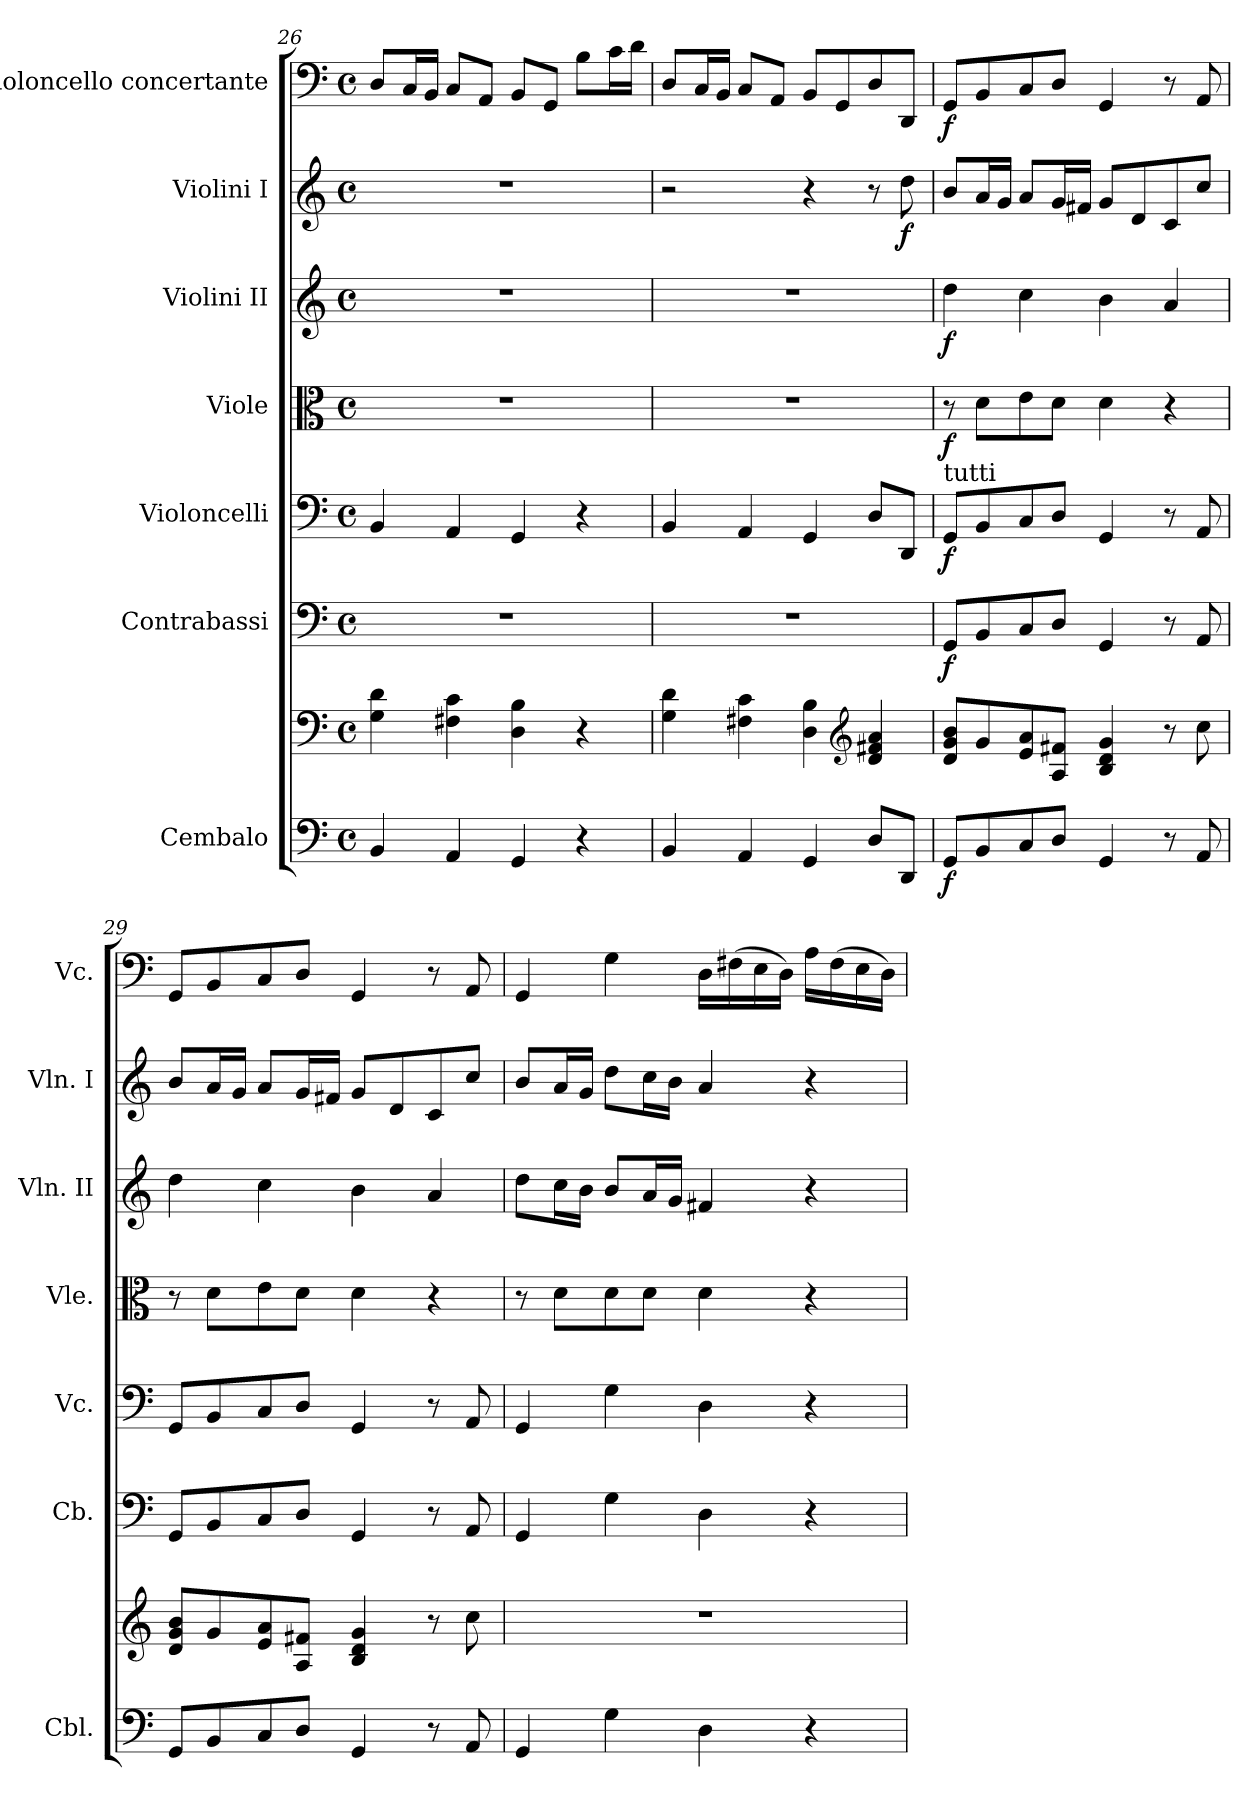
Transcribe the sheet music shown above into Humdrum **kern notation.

**kern	**kern	**dynam	**kern	**dynam	**kern	**dynam	**kern	**dynam	**kern	**dynam	**kern	**dynam	**kern	**dynam
*part7	*part7	*part7	*part6	*part6	*part5	*part5	*part4	*part4	*part3	*part3	*part2	*part2	*part1	*part1
*staff8	*staff7	*staff7/8	*staff6	*staff6	*staff5	*staff5	*staff4	*staff4	*staff3	*staff3	*staff2	*staff2	*staff1	*staff1
*I"Cembalo	*	*	*I"Contrabassi	*	*I"Violoncelli	*	*I"Viole	*	*I"Violini II	*	*I"Violini I	*	*I"Violoncello  concertante	*
*I'Cbl.	*	*	*I'Cb.	*	*I'Vc.	*	*I'Vle.	*	*I'Vln. II	*	*I'Vln. I	*	*I'Vc.	*
*clefF4	*clefF4	*	*clefF4	*	*clefF4	*	*clefC3	*	*clefG2	*	*clefG2	*	*clefF4	*
*	*	*	*ITrd7c12	*	*	*	*	*	*	*	*	*	*	*
*k[]	*k[]	*	*k[]	*	*k[]	*	*k[]	*	*k[]	*	*k[]	*	*k[]	*
*M4/4	*M4/4	*	*M4/4	*	*M4/4	*	*M4/4	*	*M4/4	*	*M4/4	*	*M4/4	*
*met(c)	*met(c)	*	*met(c)	*	*met(c)	*	*met(c)	*	*met(c)	*	*met(c)	*	*met(c)	*
=26	=26	=26	=26	=26	=26	=26	=26	=26	=26	=26	=26	=26	=26	=26
4BB/	4G\ 4d\	.	1r	.	4BB/	.	1r	.	1r	.	1r	.	8D/L	.
.	.	.	.	.	.	.	.	.	.	.	.	.	16C/L	.
.	.	.	.	.	.	.	.	.	.	.	.	.	16BB/JJ	.
4AA/	4F#X\ 4c\	.	.	.	4AA/	.	.	.	.	.	.	.	8C/L	.
.	.	.	.	.	.	.	.	.	.	.	.	.	8AA/J	.
4GG/	4D\ 4B\	.	.	.	4GG/	.	.	.	.	.	.	.	8BB/L	.
.	.	.	.	.	.	.	.	.	.	.	.	.	8GG/J	.
4r	4r	.	.	.	4r	.	.	.	.	.	.	.	8B\L	.
.	.	.	.	.	.	.	.	.	.	.	.	.	16c\L	.
.	.	.	.	.	.	.	.	.	.	.	.	.	16d\JJ	.
=27	=27	=27	=27	=27	=27	=27	=27	=27	=27	=27	=27	=27	=27	=27
4BB/	4G\ 4d\	.	1r	.	4BB/	.	1r	.	1r	.	2r	.	8D/L	.
.	.	.	.	.	.	.	.	.	.	.	.	.	16C/L	.
.	.	.	.	.	.	.	.	.	.	.	.	.	16BB/JJ	.
4AA/	4F#X\ 4c\	.	.	.	4AA/	.	.	.	.	.	.	.	8C/L	.
.	.	.	.	.	.	.	.	.	.	.	.	.	8AA/J	.
4GG/	4D\ 4B\	.	.	.	4GG/	.	.	.	.	.	4r	.	8BB/L	.
.	.	.	.	.	.	.	.	.	.	.	.	.	8GG/	.
*	*clefG2	*	*	*	*	*	*	*	*	*	*	*	*	*
8D/L	4d/ 4f#X/ 4a/	.	.	.	8D/L	.	.	.	.	.	8r	.	8D/	.
!	!	!	!	!	!	!	!	!	!	!	!	!LO:DY:b	!	!
8DD/J	.	.	.	.	8DD/J	.	.	.	.	.	8dd\	f	8DD/J	.
!!LO:PB:g=z
=28	=28	=28	=28	=28	=28	=28	=28	=28	=28	=28	=28	=28	=28	=28
!	!	!	!	!	!LO:TX:a:t=tutti	!	!	!	!	!	!	!	!	!
!	!	!LO:DY:b=2	!	!LO:DY:b	!	!LO:DY:b	!	!LO:DY:b	!	!LO:DY:b	!	!	!	!LO:DY:b
8GG/L	8d/ 8g/ 8b/L	f	8GGG/L	f	8GG/L	f	8r	f	4dd\	f	8b/L	.	8GG/L	f
8BB/	8g/	.	8BBB/	.	8BB/	.	8d\L	.	.	.	16a/L	.	8BB/	.
.	.	.	.	.	.	.	.	.	.	.	16g/JJ	.	.	.
8C/	8e/ 8a/	.	8CC/	.	8C/	.	8e\	.	4cc\	.	8a/L	.	8C/	.
8D/J	8A/ 8f#X/J	.	8DD/J	.	8D/J	.	8d\J	.	.	.	16g/L	.	8D/J	.
.	.	.	.	.	.	.	.	.	.	.	16f#X/JJ	.	.	.
4GG/	4B/ 4d/ 4g/	.	4GGG/	.	4GG/	.	4d\	.	4b\	.	8g/L	.	4GG/	.
.	.	.	.	.	.	.	.	.	.	.	8d/	.	.	.
8r	8r	.	8r	.	8r	.	4r	.	4a/	.	8c/	.	8r	.
8AA/	8cc\	.	8AAA/	.	8AA/	.	.	.	.	.	8cc/J	.	8AA/	.
=29	=29	=29	=29	=29	=29	=29	=29	=29	=29	=29	=29	=29	=29	=29
8GG/L	8d/ 8g/ 8b/L	.	8GGG/L	.	8GG/L	.	8r	.	4dd\	.	8b/L	.	8GG/L	.
8BB/	8g/	.	8BBB/	.	8BB/	.	8d\L	.	.	.	16a/L	.	8BB/	.
.	.	.	.	.	.	.	.	.	.	.	16g/JJ	.	.	.
8C/	8e/ 8a/	.	8CC/	.	8C/	.	8e\	.	4cc\	.	8a/L	.	8C/	.
8D/J	8A/ 8f#X/J	.	8DD/J	.	8D/J	.	8d\J	.	.	.	16g/L	.	8D/J	.
.	.	.	.	.	.	.	.	.	.	.	16f#X/JJ	.	.	.
4GG/	4B/ 4d/ 4g/	.	4GGG/	.	4GG/	.	4d\	.	4b\	.	8g/L	.	4GG/	.
.	.	.	.	.	.	.	.	.	.	.	8d/	.	.	.
8r	8r	.	8r	.	8r	.	4r	.	4a/	.	8c/	.	8r	.
8AA/	8cc\	.	8AAA/	.	8AA/	.	.	.	.	.	8cc/J	.	8AA/	.
=30	=30	=30	=30	=30	=30	=30	=30	=30	=30	=30	=30	=30	=30	=30
4GG/	1r	.	4GGG/	.	4GG/	.	8r	.	8dd\L	.	8b/L	.	4GG/	.
.	.	.	.	.	.	.	8d\L	.	16cc\L	.	16a/L	.	.	.
.	.	.	.	.	.	.	.	.	16b\JJ	.	16g/JJ	.	.	.
4G\	.	.	4GG\	.	4G\	.	8d\	.	8b/L	.	8dd\L	.	4G\	.
.	.	.	.	.	.	.	8d\J	.	16a/L	.	16cc\L	.	.	.
.	.	.	.	.	.	.	.	.	16g/JJ	.	16b\JJ	.	.	.
4D\	.	.	4DD\	.	4D\	.	4d\	.	4f#X/	.	4a/	.	16D\LL	.
.	.	.	.	.	.	.	.	.	.	.	.	.	(>16F#X\	.
.	.	.	.	.	.	.	.	.	.	.	.	.	16E\	.
.	.	.	.	.	.	.	.	.	.	.	.	.	16D\JJ)	.
4r	.	.	4r	.	4r	.	4r	.	4r	.	4r	.	16A\LL	.
.	.	.	.	.	.	.	.	.	.	.	.	.	(>16F#\	.
.	.	.	.	.	.	.	.	.	.	.	.	.	16E\	.
.	.	.	.	.	.	.	.	.	.	.	.	.	16D\JJ)	.
=	=	=	=	=	=	=	=	=	=	=	=	=	=	=
*-	*-	*-	*-	*-	*-	*-	*-	*-	*-	*-	*-	*-	*-	*-
